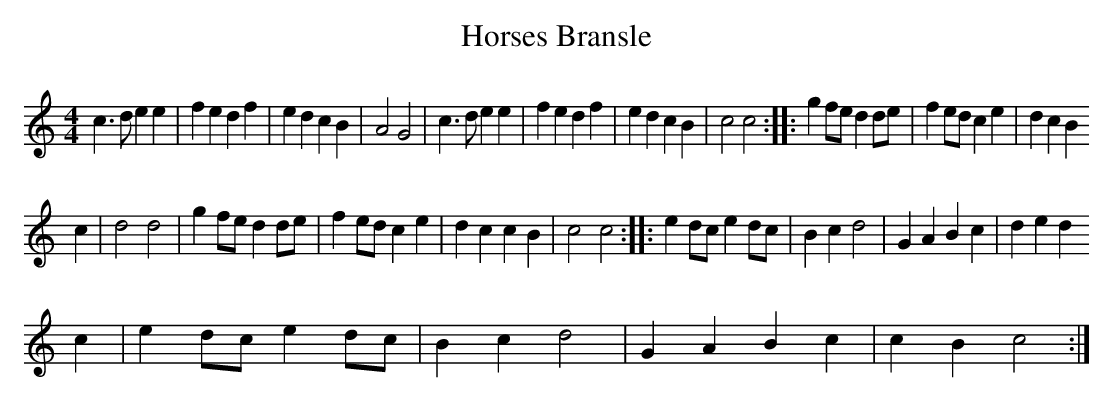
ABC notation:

X:1
T:Horses Bransle
M:4/4
L:1/4
K:C
c>dee|fedf|edcB|A2G2|c>dee|fedf|edcB|c2c2:||:gf/2e/2dd/2e/2|fe/2d/2ce|dcB
c|d2d2|gf/2e/2dd/2e/2|fe/2d/2ce|dccB|c2c2:||:ed/2c/2ed/2c/2|Bcd2|GABc|ded
c|ed/2c/2ed/2c/2|Bcd2|GABc|cBc2:|
